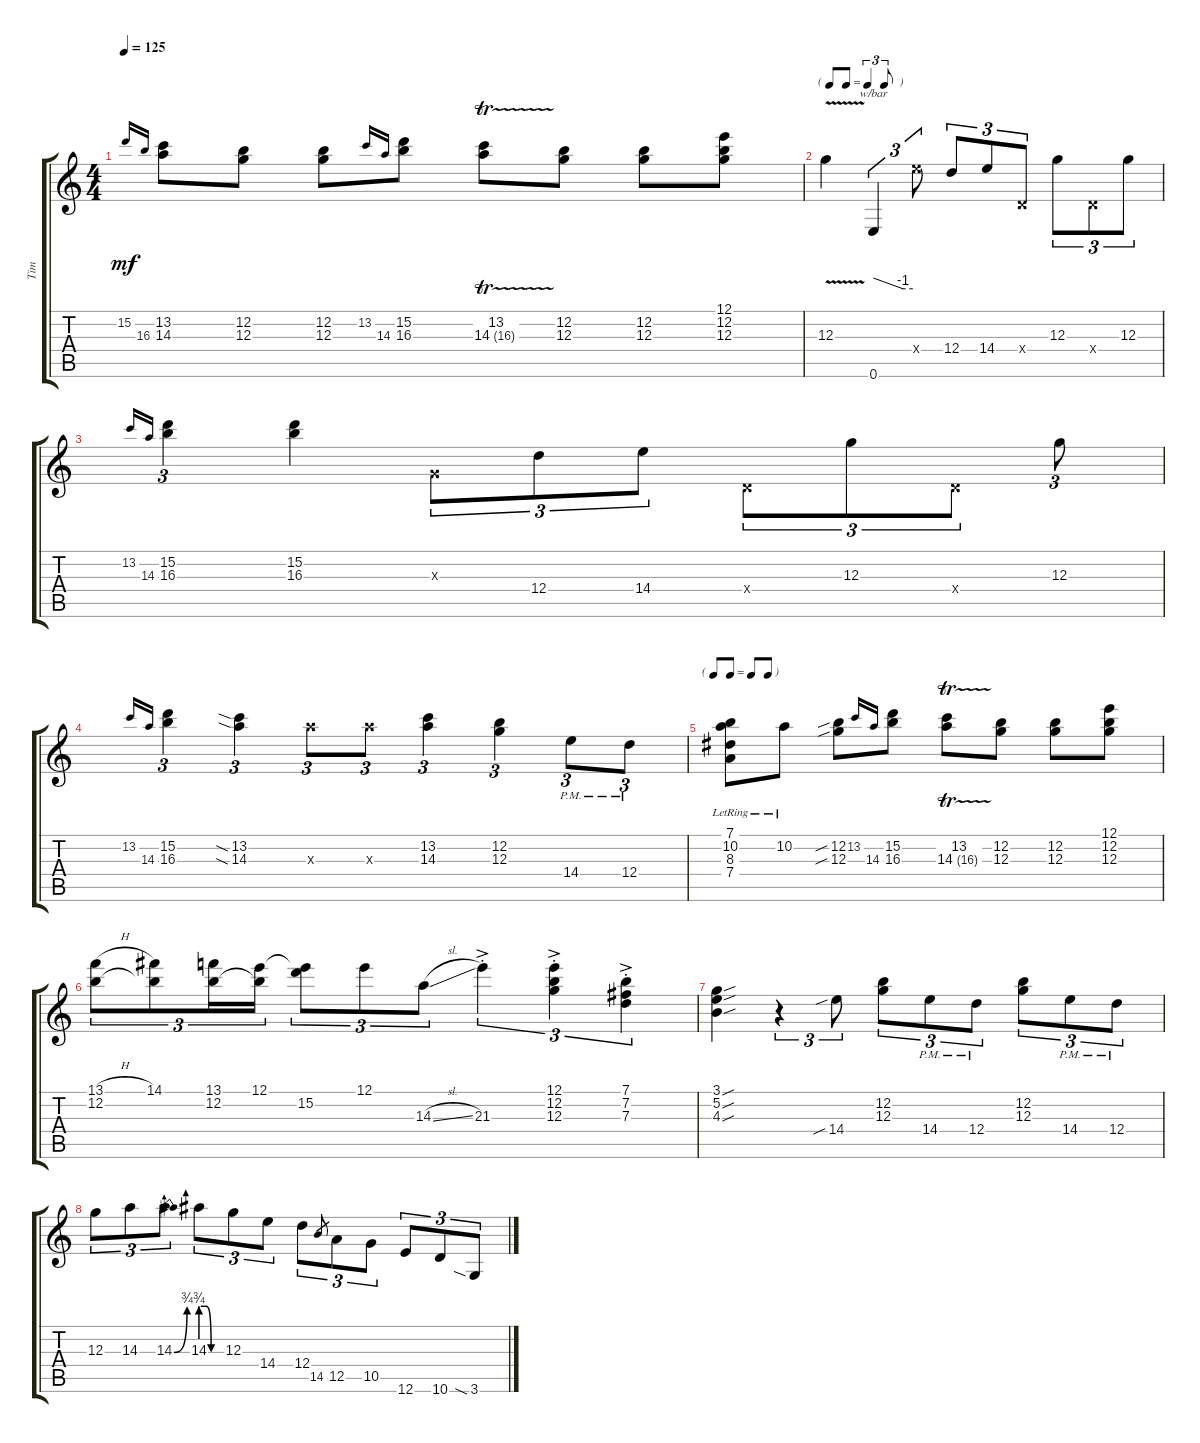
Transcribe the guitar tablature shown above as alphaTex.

\track ("Tim" "Tim") {instrument electricguitarclean}
\staff {score tabs}
\tuning (E4 B3 G3 D3 A2 E2) {hide}
\ts (4 4)
\tempo 125
\clef g2
\ks c
15.2.16{gr onbeat dy mf} 16.3.16{gr onbeat} (13.2 14.3).8 (12.2 12.3).8 (12.2 12.3).8 13.2.16{gr onbeat} 14.3.16{gr onbeat} (15.2 16.3).8 (13.2 14.3{tr (16 32)}).8 (12.2 12.3).8 (12.2 12.3).8 (12.1 12.2 12.3).8 |
\tf triplet8th
12.3{v}.4 0.6.4{tu (3 2) tbe (custom default 0 0 45 -4 60 -4)} 14.4{x}.8{tu (3 2)} 12.4.8{tu (3 2)} 14.4.8{tu (3 2)} 0.4{x}.8{tu (3 2)} 12.3.8{tu (3 2)} 0.4{x}.8{tu (3 2)} 12.3.8{tu (3 2)} |
13.2.16{gr onbeat} 14.3.16{gr onbeat} (15.2 16.3).4{tu (3 2)} (15.2 16.3).4 0.3{x}.8{tu (3 2)} 12.4.8{tu (3 2)} 14.4.8{tu (3 2)} 0.4{x}.8{tu (3 2)} 12.3.8{tu (3 2)} 0.4{x}.8{tu (3 2)} 12.3.8{tu (3 2)} |
13.2.16{gr onbeat} 14.3.16{gr onbeat} (15.2 16.3).4{tu (3 2)} (13.2{sia} 14.3{sia}).4{tu (3 2)} 14.3{x}.8{tu (3 2)} 14.3{x}.8{tu (3 2)} (13.2 14.3).4{tu (3 2)} (12.2 12.3).4{tu (3 2)} 14.4{pm}.8{tu (3 2)} 12.4{pm}.8{tu (3 2)} |
\tf none
(7.1{lr} 10.2{lr} 8.3{lr} 7.4{lr}).8 10.2{lr}.8 (12.2{sib} 12.3{sib}).8 13.2.16{gr onbeat} 14.3.16{gr onbeat} (15.2 16.3).8 (13.2 14.3{tr (16 32)}).8 (12.2 12.3).8 (12.2 12.3).8 (12.1 12.2 12.3).8 |
(13.1{h} 12.2).8{tu (3 2)} (14.1 12.2{t}).8{tu (3 2)} (13.1 12.2).16{tu (3 2)} (12.1 12.2{t}).16{tu (3 2)} (12.1{t} 15.2).8{tu (3 2)} 12.1.8{tu (3 2)} 14.3{sl}.8{tu (3 2)} 21.3{ac st}.4{tu (3 2)} (12.1{ac st} 12.2{ac st} 12.3{ac st}).4{tu (3 2)} (7.1{ac st} 7.2{ac st} 7.3{ac st}).4{tu (3 2)} |
(3.1{sou} 5.2{sou} 4.3{sou}).4 r.4{tu (3 2)} 14.4{sib}.8{tu (3 2)} (12.2 12.3).8{tu (3 2)} 14.4{pm}.8{tu (3 2)} 12.4{pm}.8{tu (3 2)} (12.2 12.3).8{tu (3 2)} 14.4{pm}.8{tu (3 2)} 12.4{pm}.8{tu (3 2)} |
12.3.8{tu (3 2)} 14.3.8{tu (3 2)} 14.3{be (bend 0 0 60 3)}.8{tu (3 2)} 14.3{be (custom 0 3 15 3 30 0 60 0)}.8{tu (3 2)} 12.3.8{tu (3 2)} 14.4.8{tu (3 2)} 12.4.8{tu (3 2)} 14.5.8{gr} 12.5.8{tu (3 2)} 10.5.8{tu (3 2)} 12.6.8{tu (3 2)} 10.6.8{tu (3 2)} 3.6{sia}.8{tu (3 2)}
